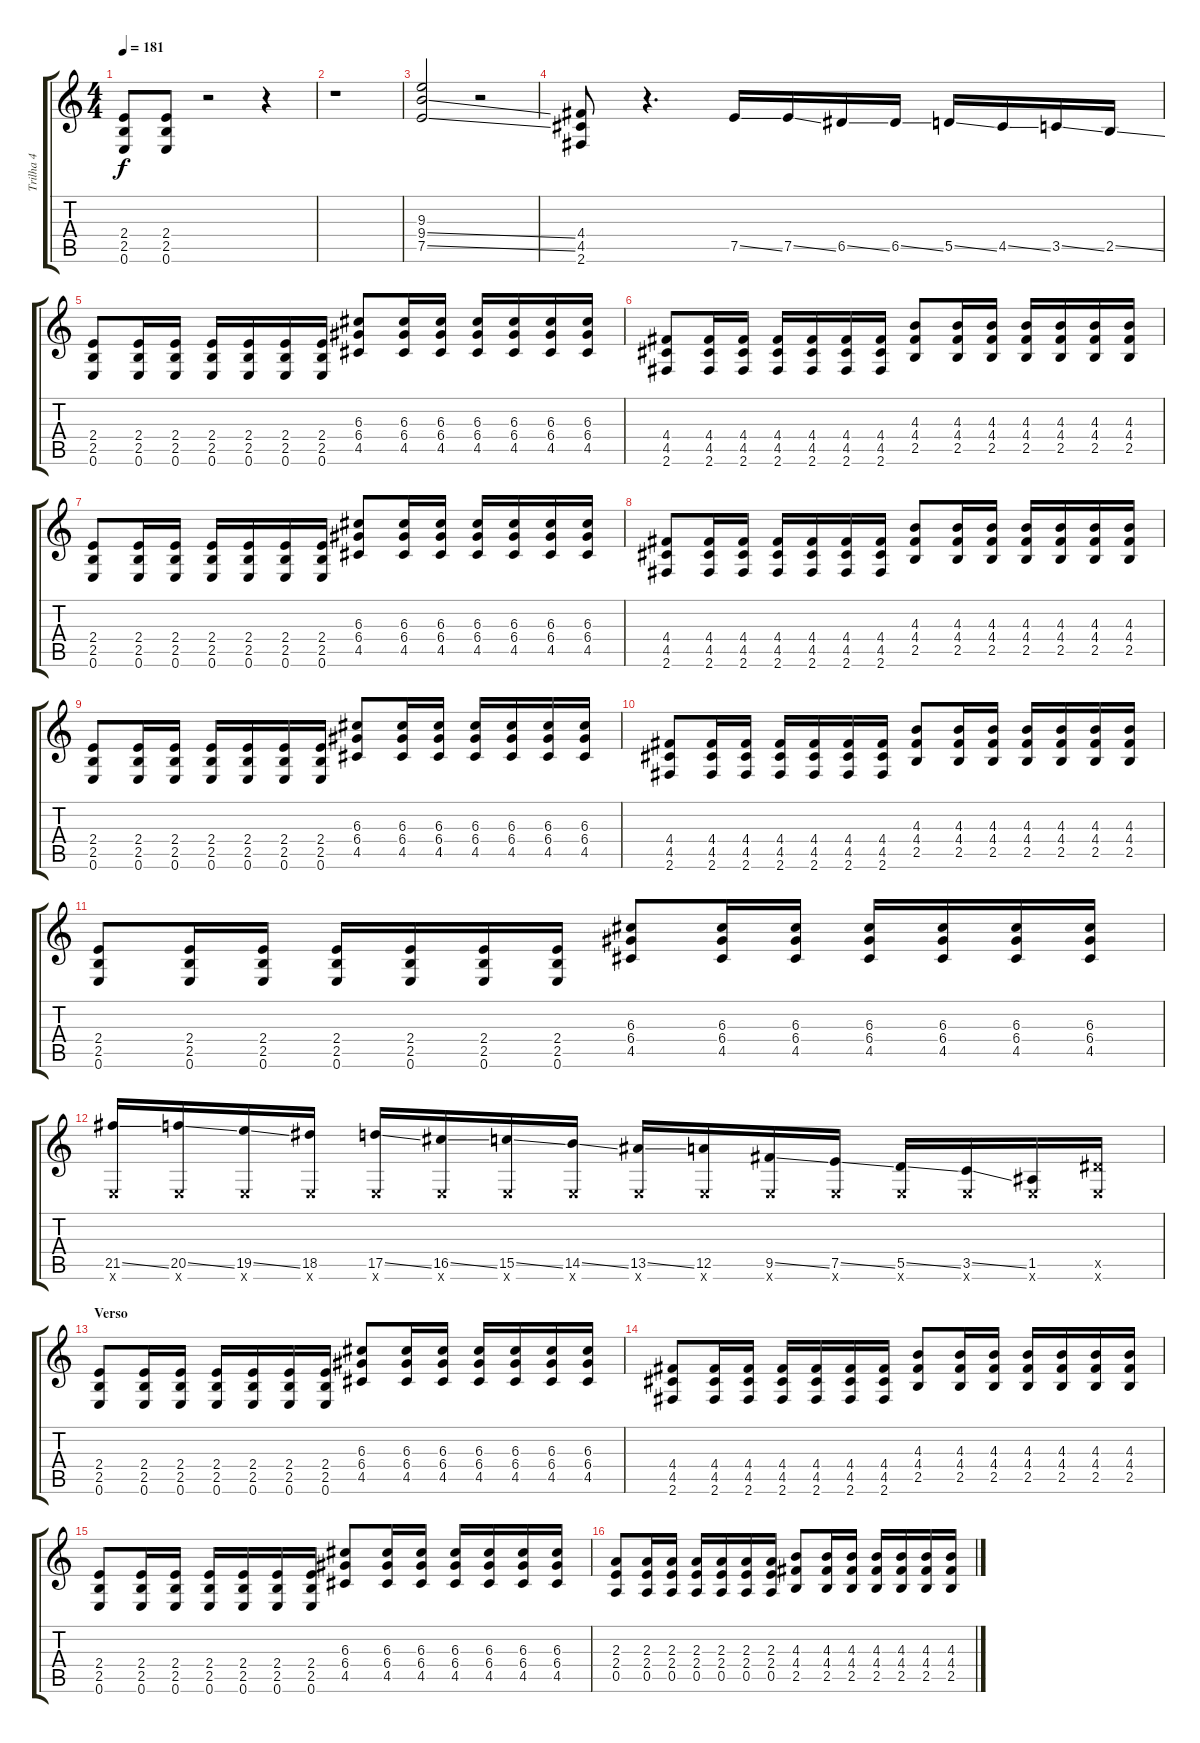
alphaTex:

\track ("Trilha 4" "Trilha 4") {instrument overdrivenguitar}
\staff {score tabs}
\tuning (E4 B3 G3 D3 A2 E2) {hide}
\ts (4 4)
\tempo 181
\clef g2
\ks c
(2.4 2.5 0.6).8{dy f instrument overdrivenguitar} (2.4 2.5 0.6).8 r.2 r.4 |
r.1 |
(9.3 9.4{ss} 7.5{ss}).2 r.2 |
(4.4 4.5 2.6).8 r.4{d} 7.5{ss}.16 7.5{ss}.16 6.5{ss}.16 6.5{ss}.16 5.5{ss}.16 4.5{ss}.16 3.5{ss}.16 2.5{ss}.16 |
(2.4 2.5 0.6).8 (2.4 2.5 0.6).16 (2.4 2.5 0.6).16 (2.4 2.5 0.6).16 (2.4 2.5 0.6).16 (2.4 2.5 0.6).16 (2.4 2.5 0.6).16 (6.3 6.4 4.5).8 (6.3 6.4 4.5).16 (6.3 6.4 4.5).16 (6.3 6.4 4.5).16 (6.3 6.4 4.5).16 (6.3 6.4 4.5).16 (6.3 6.4 4.5).16 |
(4.4 4.5 2.6).8 (4.4 4.5 2.6).16 (4.4 4.5 2.6).16 (4.4 4.5 2.6).16 (4.4 4.5 2.6).16 (4.4 4.5 2.6).16 (4.4 4.5 2.6).16 (4.3 4.4 2.5).8 (4.3 4.4 2.5).16 (4.3 4.4 2.5).16 (4.3 4.4 2.5).16 (4.3 4.4 2.5).16 (4.3 4.4 2.5).16 (4.3 4.4 2.5).16 |
(2.4 2.5 0.6).8 (2.4 2.5 0.6).16 (2.4 2.5 0.6).16 (2.4 2.5 0.6).16 (2.4 2.5 0.6).16 (2.4 2.5 0.6).16 (2.4 2.5 0.6).16 (6.3 6.4 4.5).8 (6.3 6.4 4.5).16 (6.3 6.4 4.5).16 (6.3 6.4 4.5).16 (6.3 6.4 4.5).16 (6.3 6.4 4.5).16 (6.3 6.4 4.5).16 |
(4.4 4.5 2.6).8 (4.4 4.5 2.6).16 (4.4 4.5 2.6).16 (4.4 4.5 2.6).16 (4.4 4.5 2.6).16 (4.4 4.5 2.6).16 (4.4 4.5 2.6).16 (4.3 4.4 2.5).8 (4.3 4.4 2.5).16 (4.3 4.4 2.5).16 (4.3 4.4 2.5).16 (4.3 4.4 2.5).16 (4.3 4.4 2.5).16 (4.3 4.4 2.5).16 |
(2.4 2.5 0.6).8 (2.4 2.5 0.6).16 (2.4 2.5 0.6).16 (2.4 2.5 0.6).16 (2.4 2.5 0.6).16 (2.4 2.5 0.6).16 (2.4 2.5 0.6).16 (6.3 6.4 4.5).8 (6.3 6.4 4.5).16 (6.3 6.4 4.5).16 (6.3 6.4 4.5).16 (6.3 6.4 4.5).16 (6.3 6.4 4.5).16 (6.3 6.4 4.5).16 |
(4.4 4.5 2.6).8 (4.4 4.5 2.6).16 (4.4 4.5 2.6).16 (4.4 4.5 2.6).16 (4.4 4.5 2.6).16 (4.4 4.5 2.6).16 (4.4 4.5 2.6).16 (4.3 4.4 2.5).8 (4.3 4.4 2.5).16 (4.3 4.4 2.5).16 (4.3 4.4 2.5).16 (4.3 4.4 2.5).16 (4.3 4.4 2.5).16 (4.3 4.4 2.5).16 |
(2.4 2.5 0.6).8 (2.4 2.5 0.6).16 (2.4 2.5 0.6).16 (2.4 2.5 0.6).16 (2.4 2.5 0.6).16 (2.4 2.5 0.6).16 (2.4 2.5 0.6).16 (6.3 6.4 4.5).8 (6.3 6.4 4.5).16 (6.3 6.4 4.5).16 (6.3 6.4 4.5).16 (6.3 6.4 4.5).16 (6.3 6.4 4.5).16 (6.3 6.4 4.5).16 |
(21.5{ss} 0.6{x}).16 (20.5{ss} 0.6{x}).16 (19.5{ss} 0.6{x}).16 (18.5 0.6{x}).16 (17.5{ss} 0.6{x}).16 (16.5{ss} 0.6{x}).16 (15.5{ss} 0.6{x}).16 (14.5{ss} 0.6{x}).16 (13.5{ss} 0.6{x}).16 (12.5 0.6{x}).16 (9.5{ss} 0.6{x}).16 (7.5{ss} 0.6{x}).16 (5.5{ss} 0.6{x}).16 (3.5{ss} 0.6{x}).16 (1.5 0.6{x}).16 (6.5{x} 0.6{x}).16 |
\section ("" "Verso")
(2.4 2.5 0.6).8 (2.4 2.5 0.6).16 (2.4 2.5 0.6).16 (2.4 2.5 0.6).16 (2.4 2.5 0.6).16 (2.4 2.5 0.6).16 (2.4 2.5 0.6).16 (6.3 6.4 4.5).8 (6.3 6.4 4.5).16 (6.3 6.4 4.5).16 (6.3 6.4 4.5).16 (6.3 6.4 4.5).16 (6.3 6.4 4.5).16 (6.3 6.4 4.5).16 |
(4.4 4.5 2.6).8 (4.4 4.5 2.6).16 (4.4 4.5 2.6).16 (4.4 4.5 2.6).16 (4.4 4.5 2.6).16 (4.4 4.5 2.6).16 (4.4 4.5 2.6).16 (4.3 4.4 2.5).8 (4.3 4.4 2.5).16 (4.3 4.4 2.5).16 (4.3 4.4 2.5).16 (4.3 4.4 2.5).16 (4.3 4.4 2.5).16 (4.3 4.4 2.5).16 |
(2.4 2.5 0.6).8 (2.4 2.5 0.6).16 (2.4 2.5 0.6).16 (2.4 2.5 0.6).16 (2.4 2.5 0.6).16 (2.4 2.5 0.6).16 (2.4 2.5 0.6).16 (6.3 6.4 4.5).8 (6.3 6.4 4.5).16 (6.3 6.4 4.5).16 (6.3 6.4 4.5).16 (6.3 6.4 4.5).16 (6.3 6.4 4.5).16 (6.3 6.4 4.5).16 |
(2.3 2.4 0.5).8 (2.3 2.4 0.5).16 (2.3 2.4 0.5).16 (2.3 2.4 0.5).16 (2.3 2.4 0.5).16 (2.3 2.4 0.5).16 (2.3 2.4 0.5).16 (4.3 4.4 2.5).8 (4.3 4.4 2.5).16 (4.3 4.4 2.5).16 (4.3 4.4 2.5).16 (4.3 4.4 2.5).16 (4.3 4.4 2.5).16 (4.3 4.4 2.5).16
